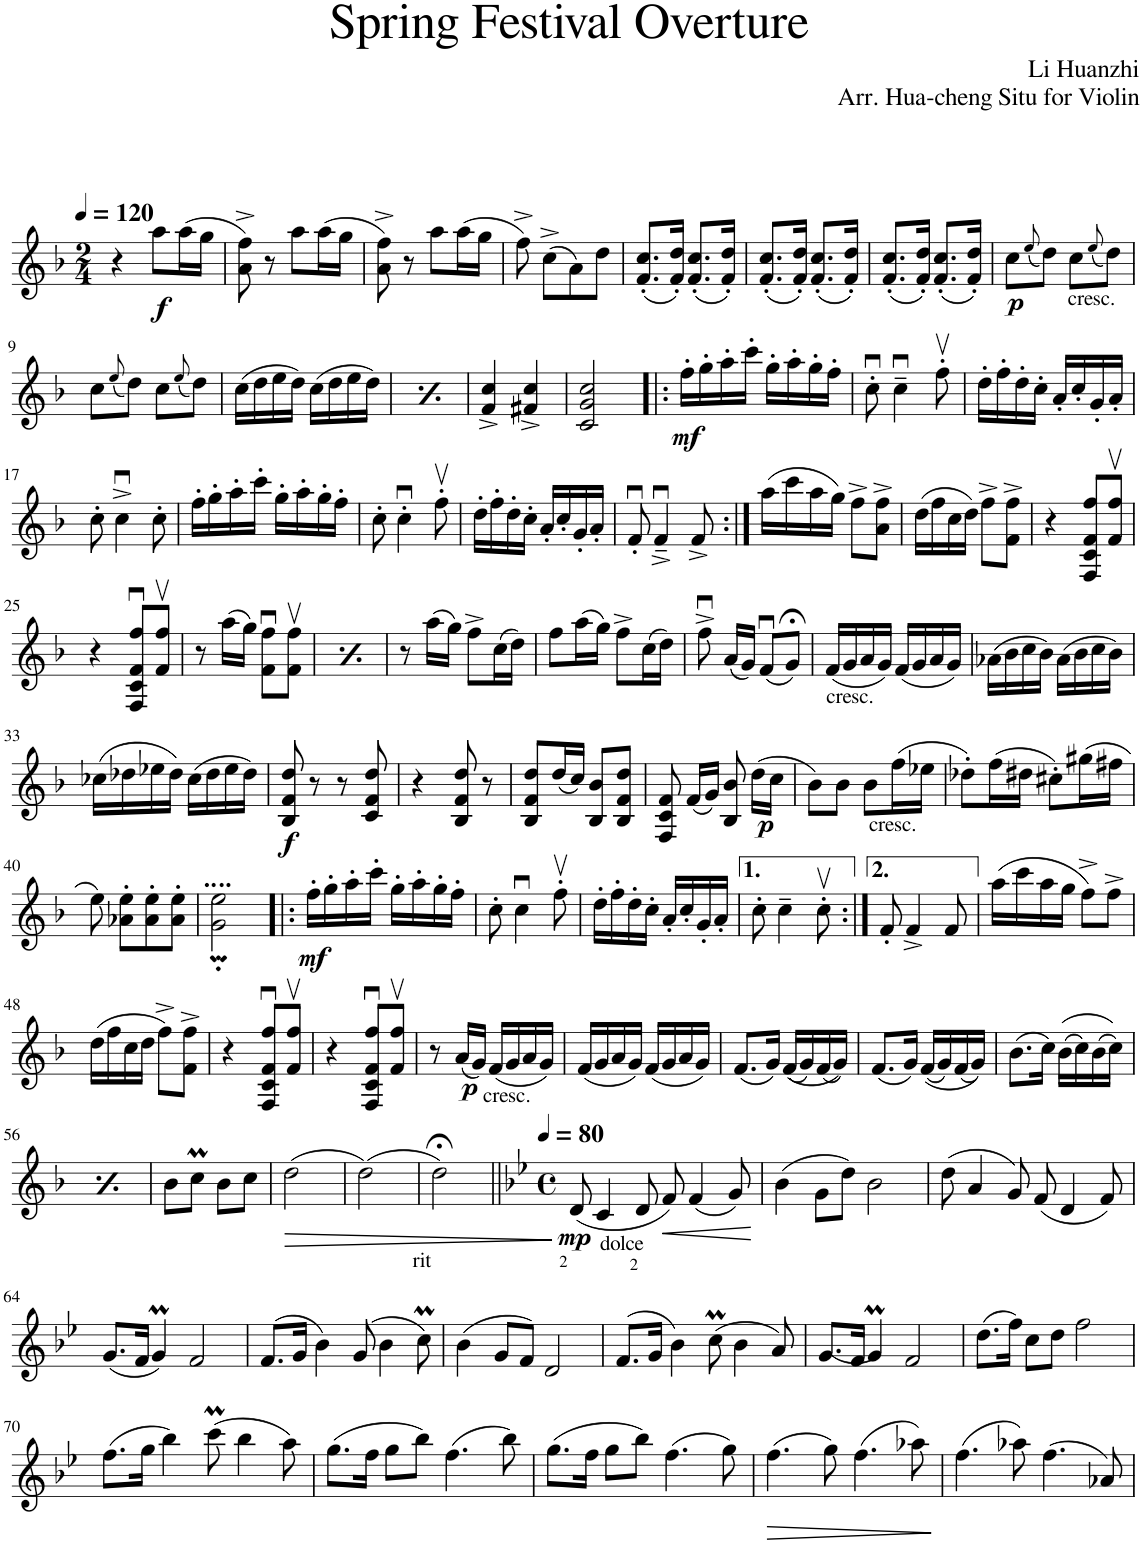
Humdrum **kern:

**kern	**dynam
*part1	*part1
*staff1	*staff1
*I"手风琴	*
*clefG2	*
*k[b-]	*
*M2/4	*
*MM120	*
=1	=1
4r	.
!	!LO:DY:b
8aa\L	f
(16aa\L	.
16gg\JJ	.
=2	=2
8a\^ 8ff\^)	.
8r	.
8aa\L	.
(16aa\L	.
16gg\JJ	.
=3	=3
8a\^ 8ff\^)	.
8r	.
8aa\L	.
(16aa\L	.
16gg\JJ	.
=4	=4
8ff^\)	.
(8cc^\L	.
8a\)	.
8dd\J	.
=5	=5
(8.f/' 8.cc/'L	.
16f/' 16dd/'Jk)	.
(8.f/' 8.cc/'L	.
16f/' 16dd/'Jk)	.
=6	=6
(8.f/' 8.cc/'L	.
16f/' 16dd/'Jk)	.
(8.f/' 8.cc/'L	.
16f/' 16dd/'Jk)	.
=7	=7
(8.f/' 8.cc/'L	.
16f/' 16dd/'Jk)	.
(8.f/' 8.cc/'L	.
16f/' 16dd/'Jk)	.
=8	=8
!	!LO:DY:b
8cc\L	p
(8qee/	.
8dd\J)	.
!LO:TX:b:t=cresc.	!
8cc\L	.
(8qee/	.
8dd\J)	.
!!LO:LB:g=z
=9	=9
8cc\L	.
(8qee/	.
8dd\J)	.
8cc\L	.
(8qee/	.
8dd\J)	.
=10	=10
(16cc\LL	.
16dd\	.
16ee\	.
16dd\JJ)	.
(16cc\LL	.
16dd\	.
16ee\	.
16dd\JJ)	.
=11	=11
(16cc\LL	.
16dd\	.
16ee\	.
16dd\JJ)	.
(16cc\LL	.
16dd\	.
16ee\	.
16dd\JJ)	.
=12	=12
4f/^ 4cc/^	.
4f#X/^ 4cc/^	.
=13	=13
2c/ 2g/ 2cc/	.
=14!|:	=14!|:
!	!LO:DY:b
16ff'\LL	mf
16gg'\	.
16aa'\	.
16ccc'\JJ	.
16gg'\LL	.
16aa'\	.
16gg'\	.
16ff'\JJ	.
=15	=15
8ccu'\	.
4ccu~\	.
8ffv'\	.
=16	=16
16dd'\LL	.
16ff'\	.
16dd'\	.
16cc'\JJ	.
16a'/LL	.
16cc'/	.
16g'/	.
16a'/JJ	.
!!LO:LB:g=z
=17	=17
8cc'\	.
4ccu^\	.
8cc'\	.
=18	=18
16ff'\LL	.
16gg'\	.
16aa'\	.
16ccc'\JJ	.
16gg'\LL	.
16aa'\	.
16gg'\	.
16ff'\JJ	.
=19	=19
8cc'\	.
4ccu'\	.
8ffv'\	.
=20	=20
16dd'\LL	.
16ff'\	.
16dd'\	.
16cc'\JJ	.
16a'/LL	.
16cc'/	.
16g'/	.
16a'/JJ	.
=21	=21
8fu'/	.
4fu~^/	.
8f^/	.
=22:|!	=22:|!
(16aa\LL	.
16ccc\	.
16aa\	.
16gg\JJ)	.
8ff^\L	.
8a\^ 8ff\^J	.
=23	=23
(16dd\LL	.
16ff\	.
16cc\	.
16dd\JJ)	.
8ff^\L	.
8f\^ 8ff\^J	.
=24	=24
4r	.
8F/ 8c/ 8f/ 8ff/L	.
8f/v 8ff/vJ	.
!!LO:LB:g=z
=25	=25
4r	.
8F/u 8c/u 8f/u 8ff/uL	.
8f/v 8ff/vJ	.
=26	=26
8r	.
(16aa\LL	.
16gg\JJ)	.
8f\u 8ff\uL	.
8f\v 8ff\vJ	.
=27	=27
8r	.
(16aa\LL	.
16gg\JJ)	.
8f\u 8ff\uL	.
8f\v 8ff\vJ	.
=28	=28
8r	.
(16aa\LL	.
16gg\JJ)	.
8ff^\L	.
(16cc\L	.
16dd\JJ)	.
=29	=29
8ff\L	.
(16aa\L	.
16gg\JJ)	.
8ff^\L	.
(16cc\L	.
16dd\JJ)	.
=30	=30
8ffu^\	.
(16a/LL	.
16g/JJ)	.
(8fu/L	.
8g;</J)	.
=31	=31
!LO:TX:b:t=cresc.	!
(16f/LL	.
16g/	.
16a/	.
16g/JJ)	.
(16f/LL	.
16g/	.
16a/	.
16g/JJ)	.
=32	=32
(16a-X\LL	.
16b-\	.
16cc\	.
16b-\JJ)	.
(16a-\LL	.
16b-\	.
16cc\	.
16b-\JJ)	.
!!LO:LB:g=z
=33	=33
(16cc-X\LL	.
16dd-X\	.
16ee-X\	.
16dd-\JJ)	.
(16cc-\LL	.
16dd-\	.
16ee-\	.
16dd-\JJ)	.
=34	=34
!	!LO:DY:b
8B-/ 8f/ 8dd/	f
8r	.
8r	.
8c/ 8f/ 8dd/	.
=35	=35
4r	.
8B-/ 8f/ 8dd/	.
8r	.
=36	=36
8B-/ 8f/ 8dd/L	.
(16dd/L	.
16cc/JJ)	.
8B-/ 8b-/L	.
8B-/ 8f/ 8dd/J	.
=37	=37
8F/ 8c/ 8f/	.
(16f/LL	.
16g/JJ)	.
8B-/ 8b-/	.
!	!LO:DY:b
(16dd\LL	p
16cc\JJ	.
=38	=38
8b-\L)	.
8b-\J	.
8b-\L	.
!LO:TX:b:t=cresc.	!
(16ff\L	.
16ee-X\JJ	.
=39	=39
8dd-X'\L)	.
(16ff\L	.
16dd#X\JJ	.
8cc#X'\L)	.
(16gg#X\L	.
16ff#X\JJ	.
!!LO:LB:g=z
=40	=40
8ee\)	.
8a-X\' 8ee\'L	.
8a-\' 8ee\'	.
8a-\' 8ee\'J	.
=41	=41
2g\< 2ee\<	.
=42!|:	=42!|:
!	!LO:DY:b
16ff'\LL	mf
16gg'\	.
16aa'\	.
16ccc'\JJ	.
16gg'\LL	.
16aa'\	.
16gg'\	.
16ff'\JJ	.
=43	=43
8cc'\	.
4ccu\	.
8ffv'\	.
=44	=44
16dd'\LL	.
16ff'\	.
16dd'\	.
16cc'\JJ	.
16a'/LL	.
16cc'/	.
16g'/	.
16a'/JJ	.
=45	=45
8cc'\	.
4cc~\	.
8ccv'\	.
=46:|!	=46:|!
8f'/	.
4f^/	.
8f/	.
=47	=47
(16aa\LL	.
16ccc\	.
16aa\	.
16gg\JJ	.
8ff^\L)	.
8ff^\J	.
!!LO:LB:g=z
=48	=48
(16dd\LL	.
16ff\	.
16cc\	.
16dd\JJ	.
8ff^\L)	.
8f\^ 8ff\^J	.
=49	=49
4r	.
8F/u 8c/u 8f/u 8ff/uL	.
8f/v 8ff/vJ	.
=50	=50
4r	.
8F/u 8c/u 8f/u 8ff/uL	.
8f/v 8ff/vJ	.
=51	=51
8r	.
!	!LO:DY:b
(16a/LL	p
16g/JJ)	.
!LO:TX:b:t=cresc.	!
(16f/LL	.
16g/	.
16a/	.
16g/JJ)	.
=52	=52
(16f/LL	.
16g/	.
16a/	.
16g/JJ)	.
(16f/LL	.
16g/	.
16a/	.
16g/JJ)	.
=53	=53
(8.f/L	.
16g/Jk)	.
((16f/LL	.
16g/)	.
(16f/	.
16g/JJ))	.
=54	=54
(8.f/L	.
16g/Jk)	.
((16f/LL	.
16g/)	.
(16f/	.
16g/JJ))	.
=55	=55
(8.b-\L	.
16cc\Jk)	.
((16b-\LL	.
16cc\)	.
(16b-\	.
16cc\JJ))	.
!!LO:LB:g=z
=56	=56
(8.b-\L	.
16cc\Jk)	.
((16b-\LL	.
16cc\)	.
(16b-\	.
16cc\JJ))	.
=57	=57
8b-\L	.
8ccM\J	.
8b-\L	.
8cc\J	.
=58	=58
!	!LO:HP:b
(2dd\	>
=59	=59
(2dd\)	.
=60	=60
!LO:TX:b:t=rit	!
2dd;<\)	.
.	]
=61||	=61||
*k[b-e-]	*
*M4/4	*
*met(c)	*
*MM80	*
!	!LO:DY:b
(8d/	mp
!LO:TX:b:t=dolce	!
4c/	.
8d/	.
!	!LO:HP:b
8f/)	<
(4f/	.
8g/)	.
.	[
=62	=62
(4b-\	.
8g\L	.
8dd\J)	.
2b-\	.
=63	=63
(8dd\	.
4a/	.
8g/)	.
(8f/	.
4d/	.
8f/)	.
!!LO:LB:g=z
=64	=64
(8.g/L	.
16f/Jk	.
4gM/)	.
2f/	.
=65	=65
(8.f/L	.
16g/Jk	.
4b-\)	.
(8g/	.
4b-\	.
8ccM\)	.
=66	=66
(4b-\	.
8g/L	.
8f/J)	.
2d/	.
=67	=67
(8.f/L	.
16g/Jk	.
4b-\)	.
(8ccM\	.
4b-\	.
8a/)	.
=68	=68
(8.g/L	.
16f/Jk	.
4gM/)	.
2f/	.
=69	=69
(8.dd\L	.
16ff\Jk)	.
8cc\L	.
8dd\J	.
2ff\	.
!!LO:LB:g=z
=70	=70
(8.ff\L	.
16gg\Jk	.
4bb-\)	.
(8cccM\	.
4bb-\	.
8aa\)	.
=71	=71
(8.gg\L	.
16ff\Jk	.
8gg\L	.
8bb-\J)	.
(4.ff\	.
8bb-\)	.
=72	=72
(8.gg\L	.
16ff\Jk	.
8gg\L	.
8bb-\J)	.
(4.ff\	.
8gg\)	.
=73	=73
!	!LO:HP:b
(4.ff\	>
8gg\)	.
(4.ff\	.
8aa-X\)	.
.	]
=74	=74
(4.ff\	.
8aa-X\)	.
(4.ff\	.
8a-X/)	.
=	=
*-	*-
